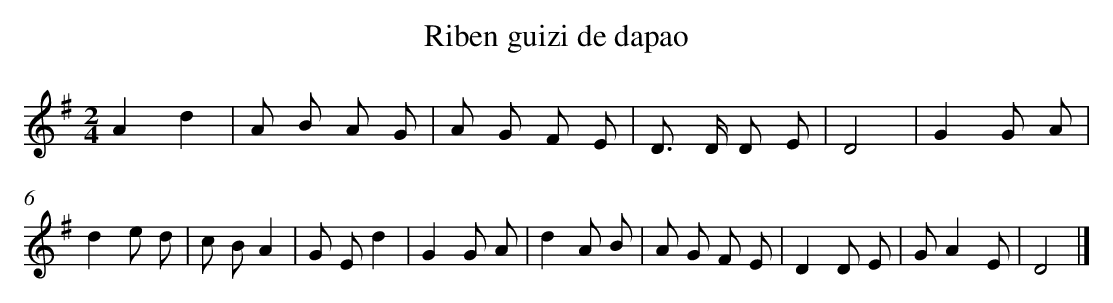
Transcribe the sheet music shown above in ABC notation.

X:1
T: Riben guizi de dapao
L: 1/8
M: 2/4
K: G
A2d2 [I:setbarnb 1]|
A B A G |
A G F E |
D> D D E |
D4 |
G2G A |
d2e d |
c BA2 |
G Ed2 |
G2G A |
d2A B |
A G F E |
D2D E |
GA2E |
D4 |]
